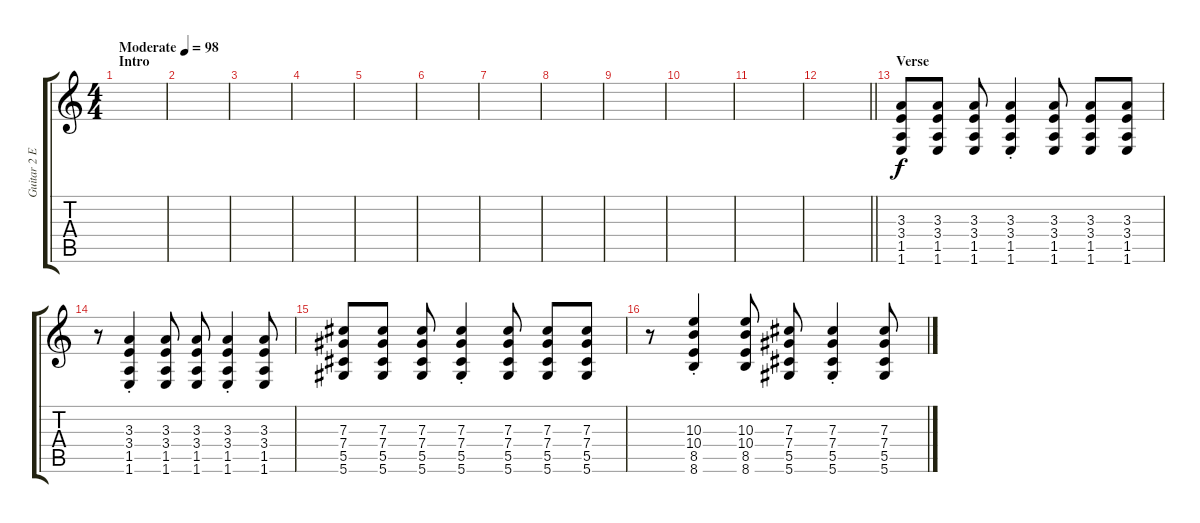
\track ("Guitar 2 Effects" "Guitar 2 E") {instrument distortionguitar}
\staff {score tabs}
\tuning (Eb4 Bb3 Gb3 Db3 Ab2 Eb2) {hide}
\ts (4 4)
\section ("" "Intro")
\tempo (98 "Moderate")
\clef g2
\ks c
|
|
|
|
|
|
|
|
|
|
|
\barLineRight lightlight
|
\section ("" "Verse")
(3.3 3.4 1.5 1.6).8 (3.3 3.4 1.5 1.6).8 (3.3 3.4 1.5 1.6).8 (3.3{st} 3.4{st} 1.5{st} 1.6{st}).4 (3.3 3.4 1.5 1.6).8 (3.3 3.4 1.5 1.6).8 (3.3 3.4 1.5 1.6).8 |
r.8 (3.3{st} 3.4{st} 1.5{st} 1.6).4 (3.3 3.4 1.5 1.6).8 (3.3 3.4 1.5 1.6).8 (3.3{st} 3.4{st} 1.5{st} 1.6{st}).4 (3.3 3.4 1.5 1.6).8 |
(7.3 7.4 5.5 5.6).8 (7.3 7.4 5.5 5.6).8 (7.3 7.4 5.5 5.6).8 (7.3{st} 7.4{st} 5.5{st} 5.6{st}).4 (7.3 7.4 5.5 5.6).8 (7.3 7.4 5.5 5.6).8 (7.3 7.4 5.5 5.6).8 |
r.8 (10.3{st} 10.4{st} 8.5{st} 8.6{st}).4 (10.3 10.4 8.5 8.6).8 (7.3 7.4 5.5 5.6).8 (7.3{st} 7.4{st} 5.5{st} 5.6{st}).4 (7.3 7.4 5.5 5.6).8
